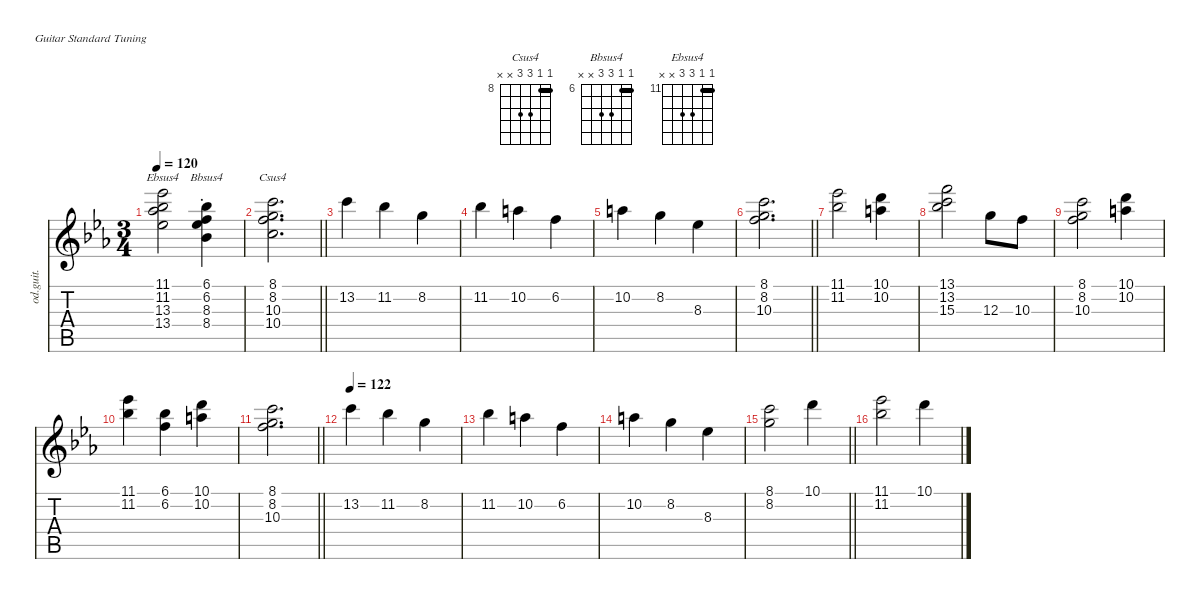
\defaultSystemsLayout 4
\hideDynamics
\bracketExtendMode nobrackets
\otherSystemsTrackNameOrientation horizontal
\track ("Electric Guitar" "od.guit.") {defaultSystemsLayout 8 instrument overdrivenguitar}
\staff {score tabs}
\tuning (E4 B3 G3 D3 A2 E2)
\chord ("Csus4" 8 8 10 10 x x) {firstfret 8 barre 8}
\chord ("Bbsus4" 6 6 8 8 x x) {firstfret 6 barre 6}
\chord ("Ebsus4" 11 11 13 13 x x) {firstfret 11 barre 11}
\ts (3 4)
\tempo 120
\clef g2
\ks eb
(11.1{acc b} 11.2{acc b} 13.3{acc b} 13.4{acc b}).2{ch "Ebsus4" dy f beam Down} (6.1{st acc b} 6.2{st acc forcenatural} 8.3{st acc b} 8.4{st acc b}).4{ch "Bbsus4" dy mf beam Down} |
\barLineRight lightlight
(8.1{acc forcenatural} 8.2{acc forcenatural} 10.3{acc forcenatural} 10.4{acc forcenatural}).2{d ch "Csus4" dy f beam Down} |
13.2{acc forcenatural}.4{dy mf beam Down} 11.2{acc b}.4{dy f beam Down} 8.2{acc forcenatural}.4{beam Down} |
11.2{acc b}.4{beam Down} 10.2{acc forcenatural}.4{beam Down} 6.2{acc forcenatural}.4{beam Down} |
10.2{acc forcenatural}.4{beam Down} 8.2{acc forcenatural}.4{beam Down} 8.3{acc b}.4{beam Down} |
\barLineRight lightlight
(8.1{acc forcenatural} 8.2{acc forcenatural} 10.3{acc forcenatural}).2{d dy mf beam Down} |
(11.1{acc b} 11.2{acc b}).2{beam Down} (10.1{acc forcenatural} 10.2{acc forcenatural}).4{beam Down} |
(13.1{acc forcenatural} 13.2{acc forcenatural} 15.3{acc b}).2{beam Down} 12.3{acc forcenatural}.8{dy f beam Down} 10.3{acc forcenatural}.8{beam Down} |
(8.1{acc forcenatural} 8.2{acc forcenatural} 10.3{acc forcenatural}).2{dy mf beam Down} (10.1{acc forcenatural} 10.2{acc forcenatural}).4{beam Down} |
(11.1{acc b} 11.2{acc b}).4{beam Down} (6.1{acc b} 6.2{acc forcenatural}).4{beam Down} (10.1{acc forcenatural} 10.2{acc forcenatural}).4{beam Down} |
\barLineRight lightlight
(8.1{acc forcenatural} 8.2{acc forcenatural} 10.3{acc forcenatural}).2{d beam Down} |
\tempo 122
13.2{acc forcenatural}.4{beam Down} 11.2{acc b}.4{dy f beam Down} 8.2{acc forcenatural}.4{beam Down} |
11.2{acc b}.4{beam Down} 10.2{acc forcenatural}.4{beam Down} 6.2{acc forcenatural}.4{beam Down} |
10.2{acc forcenatural}.4{beam Down} 8.2{acc forcenatural}.4{beam Down} 8.3{acc b}.4{beam Down} |
\barLineRight lightlight
(8.1{acc forcenatural} 8.2{acc forcenatural}).2{dy mf beam Down} 10.1{acc forcenatural}.4{dy f beam Down} |
(11.1{acc b} 11.2{acc b}).2{dy mf beam Down} 10.1{acc forcenatural}.4{beam Down}
